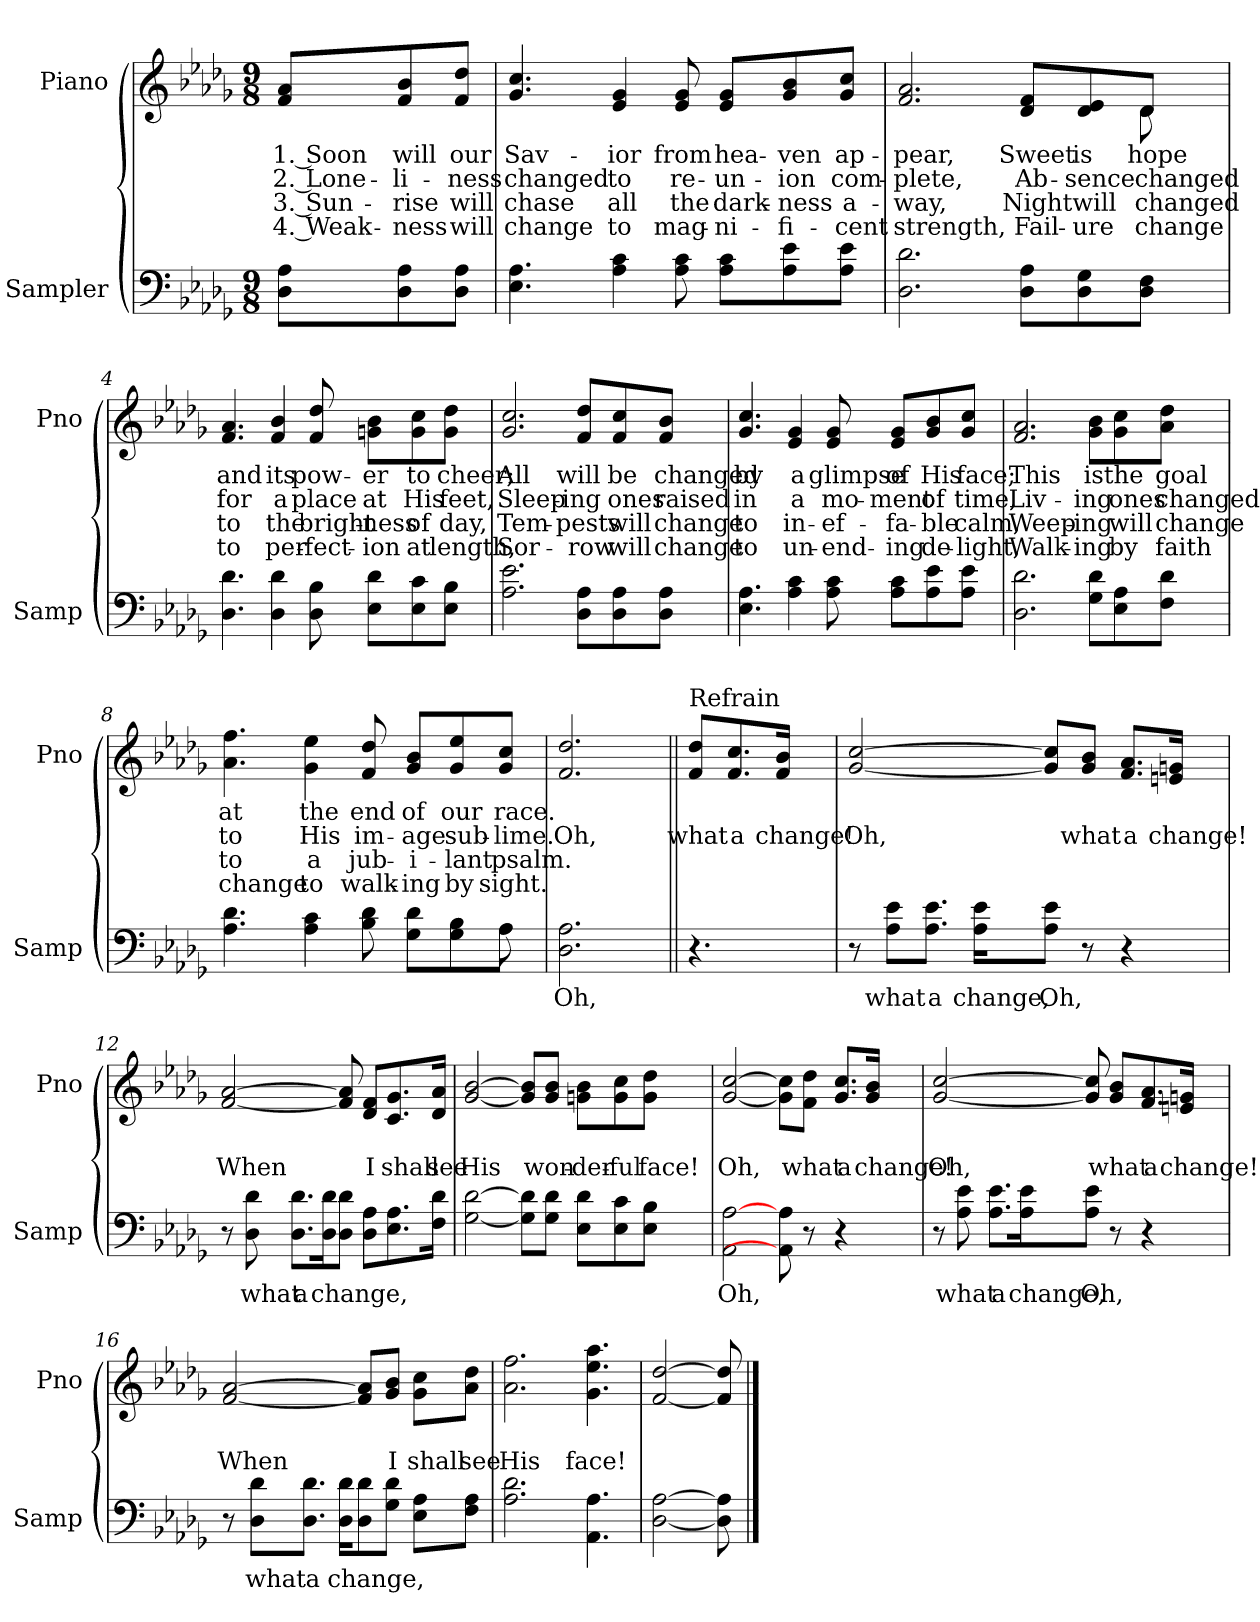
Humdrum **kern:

**kern	**text	**kern	**text	**text	**text	**text
*part2	*part2	*part1	*part1	*part1	*part1	*part1
*staff2	*staff2	*staff1	*staff1	*staff1	*staff1	*staff1
*I"Sampler	*	*I"Piano	*	*	*	*
*I'Samp	*	*I'Pno	*	*	*	*
*clefF4	*	*clefG2	*	*	*	*
*k[b-e-a-d-g-]	*	*k[b-e-a-d-g-]	*	*	*	*
*D-:	*	*D-:	*	*	*	*
*M9/8	*	*M9/8	*	*	*	*
=1	=1	=1	=1	=1	=1	=1
8D-\ 8A-\L	.	8f/ 8a-/L	1. Soon	2. Lone-	3. Sun-	4. Weak-
8D-\ 8A-\	.	8f/ 8b-/	will	-li-	-rise	-ness
8D-\ 8A-\J	.	8f/ 8dd-/J	our	-ness	will	will
=2	=2	=2	=2	=2	=2	=2
4.E- 4.A-	.	4.g- 4.cc	Sav-	changed	chase	change
4A- 4c	.	4e- 4g-	-ior	to	all	to
8A- 8c	.	8e- 8g-	from	re-	the	mag-
8A-\ 8c\L	.	8e-/ 8g-/L	hea-	-un-	dark-	-ni-
8A-\ 8e-\	.	8g-/ 8b-/	-ven	-ion	-ness	-fi-
8A-\ 8e-\J	.	8g-/ 8cc/J	ap-	com-	a-	-cent
=3	=3	=3	=3	=3	=3	=3
*	*	*^	*	*	*	*
2.D- 2.d-	.	2.f 2.a-	1ryy	-pear,	-plete,	-way,	strength,
8D-\ 8A-\L	.	8d-/ 8f/L	.	Sweet	Ab-	Night	Fail-
8D-\ 8G-\	.	8d-/ 8e-/	.	is	-sence	will	-ure
8D-\ 8F\J	.	8d-/J	8d-	hope	-changed	changed	change
*	*	*v	*v	*	*	*	*
=4	=4	=4	=4	=4	=4	=4
4.D- 4.d-	.	4.f 4.a-	and	for	to	to
4D- 4d-	.	4f 4b-	its	a	the	per-
8D- 8B-	.	8f 8dd-	pow-	place	bright-	-fect-
8E-\ 8d-\L	.	8gn\ 8b-\L	-er	at	-ness	-ion
8E-\ 8c\	.	8g\ 8cc\	to	His	of	at
8E-\ 8B-\J	.	8g\ 8dd-\J	cheer;	feet,	day,	length,
=5	=5	=5	=5	=5	=5	=5
2.A- 2.e-	.	2.g- 2.cc	All	Sleep-	Tem-	Sor-
8D-\ 8A-\L	.	8f/ 8dd-/L	will	-ing	-pests	-row
8D-\ 8A-\	.	8f/ 8cc/	be	ones	will	will
8D-\ 8A-\J	.	8f/ 8b-/J	changed	raised	change	change
=6	=6	=6	=6	=6	=6	=6
4.E- 4.A-	.	4.g- 4.cc	by	in	to	to
4A- 4c	.	4e- 4g-	a	a	in-	un-
8A- 8c	.	8e- 8g-	glimpse	mo-	-ef-	-end-
8A-\ 8c\L	.	8e-/ 8g-/L	of	-ment	-fa-	-ing
8A-\ 8e-\	.	8g-/ 8b-/	His	of	-ble	de-
8A-\ 8e-\J	.	8g-/ 8cc/J	face;	time,	calm,	-light,
=7	=7	=7	=7	=7	=7	=7
2.D- 2.d-	.	2.f 2.a-	This	Liv-	Weep-	Walk-
8G-\ 8d-\L	.	8g-\ 8b-\L	is	-ing	-ing	-ing
8E-\ 8A-\	.	8g-\ 8cc\	the	ones	will	by
8F\ 8d-\J	.	8a-\ 8dd-\J	goal	changed	change	faith
=8	=8	=8	=8	=8	=8	=8
*^	*	*	*	*	*	*
4.A- 4.d-	1ryy	.	4.a- 4.ff	at	to	to	change
4A- 4c	.	.	4g- 4ee-	the	His	a	to
8B- 8d-	.	.	8f 8dd-	end	im-	jub-	walk-
8G-\ 8d-\L	.	.	8g-/ 8b-/L	of	-age	-i-	-ing
8G-\ 8B-\	.	.	8g-/ 8ee-/	our	sub-	-lant	by
8A-\J	8A-	.	8g-/ 8cc/J	race.	-lime.	psalm.	sight.
*v	*v	*	*	*	*	*	*
=9	=9	=9	=9	=9	=9	=9
2.D- 2.A-	Oh,	2.f 2.dd-	.	Oh,	.	.
=10||	=10||	=10||	=10||	=10||	=10||	=10||
!	!	!LO:TX:t=Refrain	!	!	!	!
4.r	.	8f/ 8dd-/L	.	what	.	.
.	.	8.f/ 8.cc/	.	a	.	.
.	.	16f/ 16b-/Jk	.	change!	.	.
=11	=11	=11	=11	=11	=11	=11
8r	.	[2g- [2cc	.	Oh,	.	.
8A-\ 8e-\L	what	.	.	.	.	.
8.A-\ 8.e-\J	a	.	.	.	.	.
16A-\ 16e-\KL	change,	.	.	.	.	.
8A-\ 8e-\J	Oh,	8g-]/ 8cc]/L	.	.	.	.
8r	.	8g-/ 8b-/J	.	what	.	.
4r	.	8.f/ 8.a-/L	.	a	.	.
.	.	16en/ 16gn/Jk	.	change!	.	.
=12	=12	=12	=12	=12	=12	=12
8r	.	[2f [2a-	.	When	.	.
8D- 8d-	what	.	.	.	.	.
8.D-\ 8.d-\L	a	.	.	.	.	.
16D-\ 16d-\K	change,	.	.	.	.	.
8D-\ 8d-\J	.	8f] 8a-]	.	.	.	.
8D-\ 8A-\L	.	8d-/ 8f/L	.	I	.	.
8.E-\ 8.A-\	.	8.c/ 8.g-/	.	shall	.	.
16F\ 16d-\Jk	.	16d-/ 16a-/Jk	.	see	.	.
=13	=13	=13	=13	=13	=13	=13
[2G- [2d-	.	[2g- [2b-	.	His	.	.
8G-]\ 8d-]\L	.	8g-]/ 8b-]/L	.	.	.	.
8G-\ 8d-\J	.	8g-/ 8b-/J	.	won-	.	.
8E-\ 8d-\L	.	8gn\ 8b-\L	.	-der-	.	.
8E-\ 8c\	.	8g\ 8cc\	.	-ful	.	.
8E-\ 8B-\J	.	8g\ 8dd-\J	.	face!	.	.
=14	=14	=14	=14	=14	=14	=14
2AA- [2A-	Oh,	[2g- [2cc	.	Oh,	.	.
8AA-] 8A-	.	8g-]\ 8cc]\L	.	.	.	.
8r	.	8f\ 8dd-\J	.	what	.	.
4r	.	8.g-/ 8.cc/L	.	a	.	.
.	.	16g-/ 16b-/Jk	.	change!	.	.
=15	=15	=15	=15	=15	=15	=15
8r	.	[2g- [2cc	.	Oh,	.	.
8A- 8e-	what	.	.	.	.	.
8.A-\ 8.e-\L	a	.	.	.	.	.
16A-\ 16e-\K	change,	.	.	.	.	.
8A-\ 8e-\J	Oh,	8g-] 8cc]	.	.	.	.
8r	.	8g-/ 8b-/L	.	what	.	.
4r	.	8.f/ 8.a-/	.	a	.	.
.	.	16en/ 16gn/Jk	.	change!	.	.
=16	=16	=16	=16	=16	=16	=16
8r	.	[2f [2a-	.	When	.	.
8D-\ 8d-\L	what	.	.	.	.	.
8.D-\ 8.d-\J	a	.	.	.	.	.
16D-\ 16d-\KL	change,	.	.	.	.	.
8D-\ 8d-\	.	8f]/ 8a-]/L	.	.	.	.
8G-\ 8d-\J	.	8g-/ 8b-/J	.	I	.	.
8E-\ 8A-\L	.	8g-\ 8cc\L	.	shall	.	.
8F\ 8A-\J	.	8a-\ 8dd-\J	.	see	.	.
=17	=17	=17	=17	=17	=17	=17
2.A- 2.d-	.	2.a- 2.ff	.	His	.	.
4.AA- 4.A-	.	4.g- 4.ee- 4.aa-	.	face!	.	.
=18	=18	=18	=18	=18	=18	=18
[2D- [2A-	.	[2f [2dd-	.	.	.	.
8D-] 8A-]	.	8f] 8dd-]	.	.	.	.
==	==	==	==	==	==	==
*-	*-	*-	*-	*-	*-	*-
